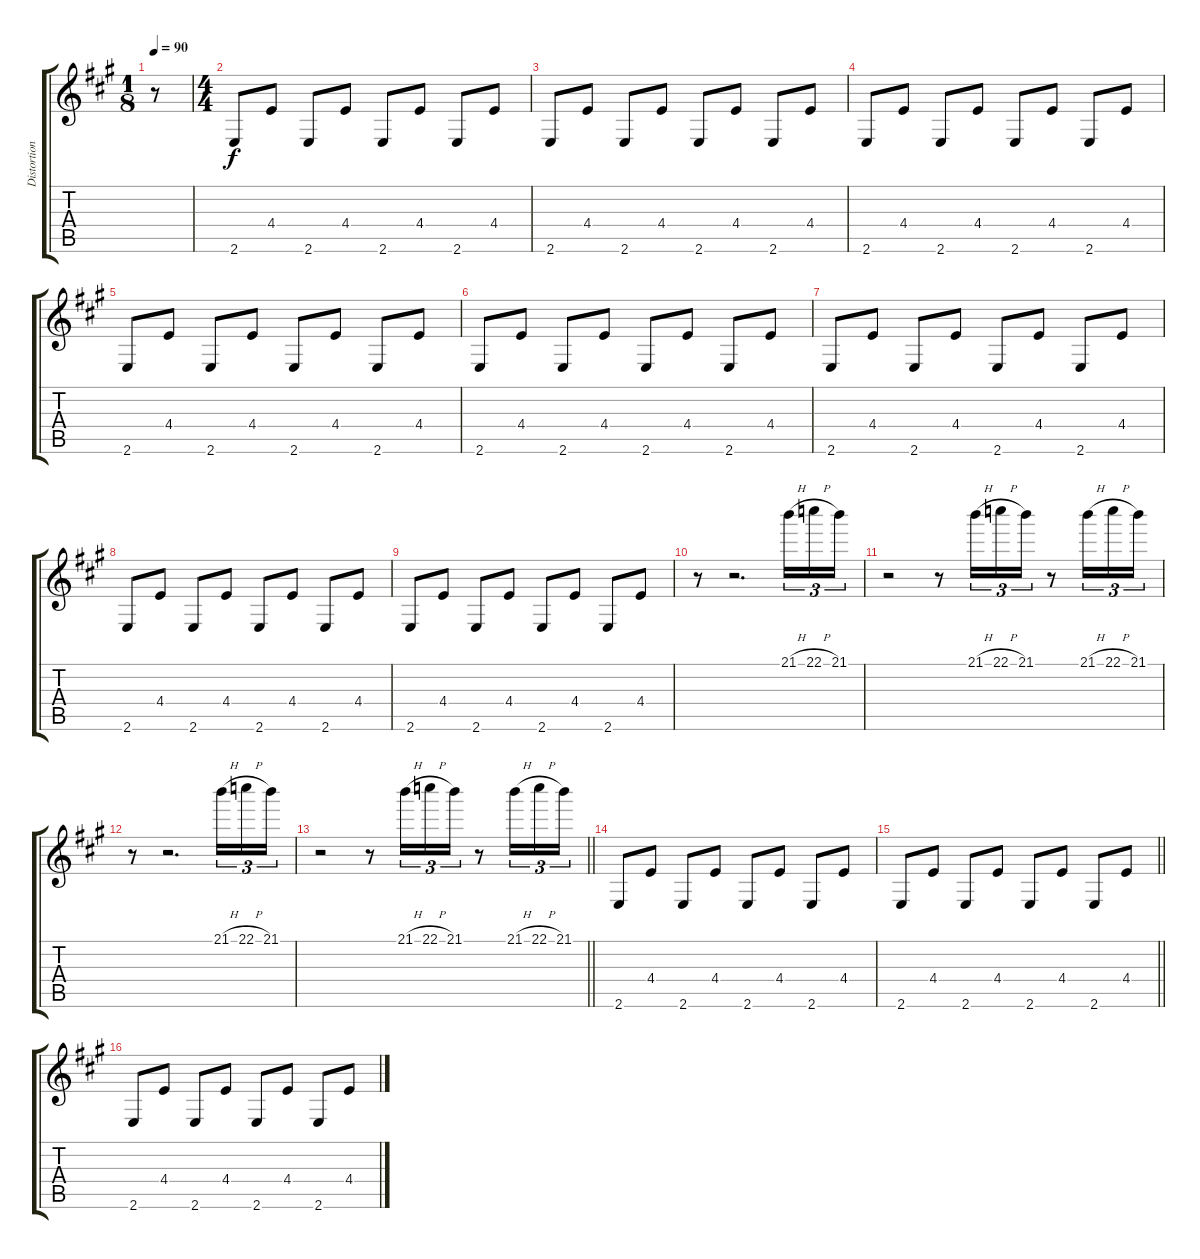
\track ("Distortion" "Distortion") {instrument distortionguitar}
\staff {score tabs}
\tuning (D4 A3 F3 C3 G2 D2) {hide}
\ts (1 8)
\tempo 90
\clef g2
\ks a
r.8{dy f instrument distortionguitar} |
\ts (4 4)
2.6.8{instrument synthbass1} 4.4.8 2.6.8 4.4.8 2.6.8 4.4.8 2.6.8 4.4.8 |
2.6.8 4.4.8 2.6.8 4.4.8 2.6.8 4.4.8 2.6.8 4.4.8 |
2.6.8 4.4.8 2.6.8 4.4.8 2.6.8 4.4.8 2.6.8 4.4.8 |
2.6.8 4.4.8 2.6.8 4.4.8 2.6.8 4.4.8 2.6.8 4.4.8 |
2.6.8 4.4.8 2.6.8 4.4.8 2.6.8 4.4.8 2.6.8 4.4.8 |
2.6.8 4.4.8 2.6.8 4.4.8 2.6.8 4.4.8 2.6.8 4.4.8 |
2.6.8 4.4.8 2.6.8 4.4.8 2.6.8 4.4.8 2.6.8 4.4.8 |
2.6.8 4.4.8 2.6.8 4.4.8 2.6.8 4.4.8 2.6.8 4.4.8 |
r.8 r.2{d} 21.1{h}.16{tu (3 2)} 22.1{h}.16{tu (3 2)} 21.1.16{tu (3 2)} |
r.2 r.8 21.1{h}.16{tu (3 2)} 22.1{h}.16{tu (3 2)} 21.1.16{tu (3 2)} r.8 21.1{h}.16{tu (3 2)} 22.1{h}.16{tu (3 2)} 21.1.16{tu (3 2)} |
r.8 r.2{d} 21.1{h}.16{tu (3 2)} 22.1{h}.16{tu (3 2)} 21.1.16{tu (3 2)} |
\barLineRight lightlight
r.2 r.8 21.1{h}.16{tu (3 2)} 22.1{h}.16{tu (3 2)} 21.1.16{tu (3 2)} r.8 21.1{h}.16{tu (3 2)} 22.1{h}.16{tu (3 2)} 21.1.16{tu (3 2)} |
2.6.8 4.4.8 2.6.8 4.4.8 2.6.8 4.4.8 2.6.8 4.4.8 |
\barLineRight lightlight
2.6.8 4.4.8 2.6.8 4.4.8 2.6.8 4.4.8 2.6.8 4.4.8 |
2.6.8 4.4.8 2.6.8 4.4.8 2.6.8 4.4.8 2.6.8 4.4.8
